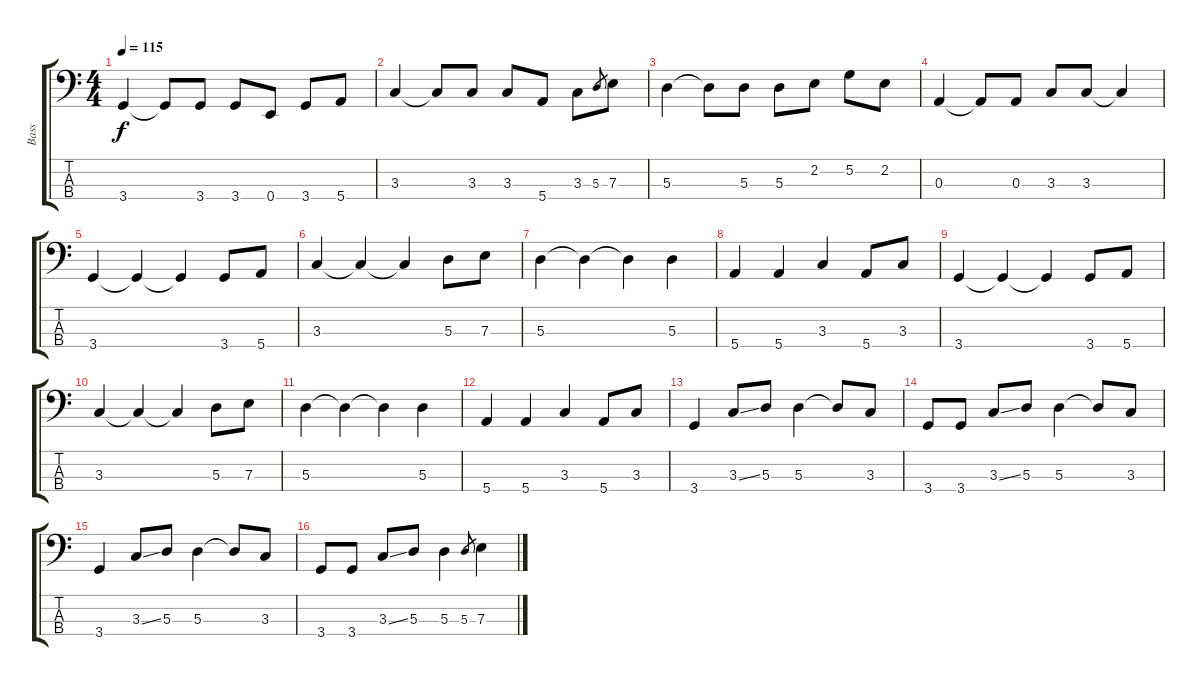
\track ("Bass" "Bass") {instrument electricbassfinger}
\staff {score tabs}
\tuning (G2 D2 A1 E1) {hide}
\ts (4 4)
\tempo 115
\clef f4
\ks c
3.4.4{dy f} 3.4{t}.8 3.4.8 3.4.8 0.4.8 3.4.8 5.4.8 |
3.3.4 3.3{t}.8 3.3.8 3.3.8 5.4.8 3.3.8 5.3.8{gr} 7.3.8 |
5.3.4 5.3{t}.8 5.3.8 5.3.8 2.2.8 5.2.8 2.2.8 |
0.3.4 0.3{t}.8 0.3.8 3.3.8 3.3.8 3.3{t}.4 |
3.4.4 3.4{t}.4 3.4{t}.4 3.4.8 5.4.8 |
3.3.4 3.3{t}.4 3.3{t}.4 5.3.8 7.3.8 |
5.3.4 5.3{t}.4 5.3{t}.4 5.3.4 |
5.4.4 5.4.4 3.3.4 5.4.8 3.3.8 |
3.4.4 3.4{t}.4 3.4{t}.4 3.4.8 5.4.8 |
3.3.4 3.3{t}.4 3.3{t}.4 5.3.8 7.3.8 |
5.3.4 5.3{t}.4 5.3{t}.4 5.3.4 |
5.4.4 5.4.4 3.3.4 5.4.8 3.3.8 |
3.4.4 3.3{ss}.8 5.3.8 5.3.4 5.3{t}.8 3.3.8 |
3.4.8 3.4.8 3.3{ss}.8 5.3.8 5.3.4 5.3{t}.8 3.3.8 |
3.4.4 3.3{ss}.8 5.3.8 5.3.4 5.3{t}.8 3.3.8 |
3.4.8 3.4.8 3.3{ss}.8 5.3.8 5.3.4 5.3.8{gr} 7.3.4
